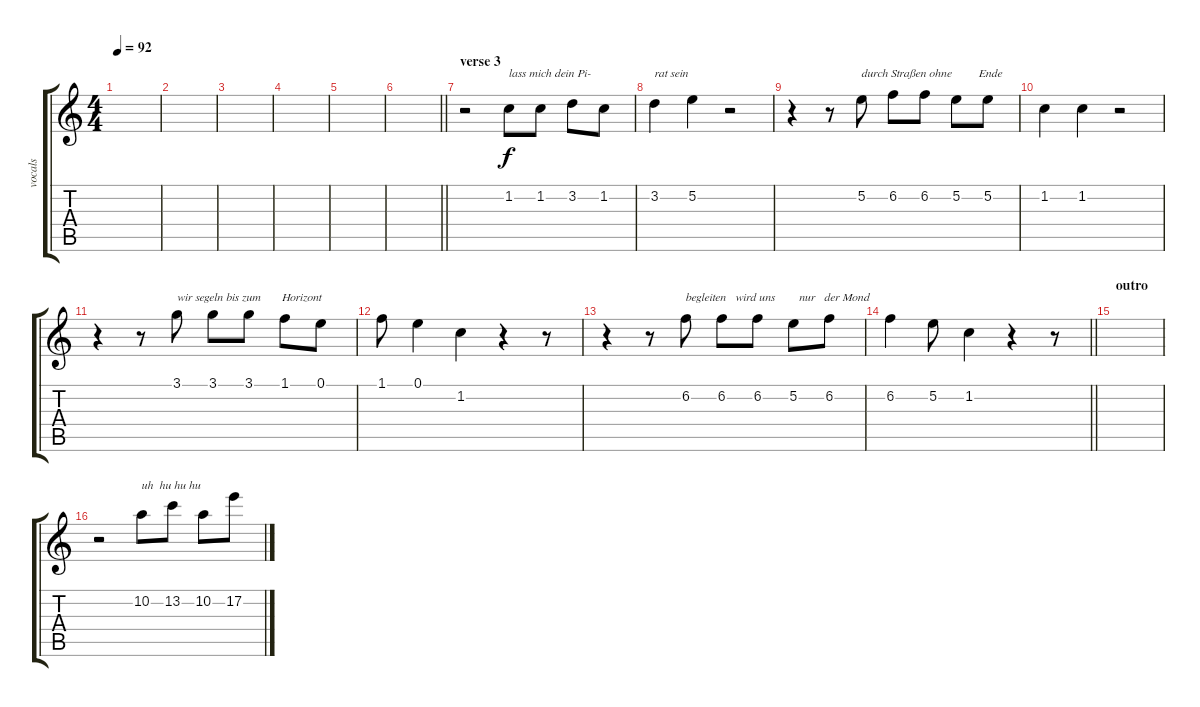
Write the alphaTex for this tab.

\track ("vocals" "vocals") {instrument electricguitarjazz}
\staff {score tabs}
\tuning (E4 B3 G3 D3 A2 E2) {hide}
\ts (4 4)
\tempo 92
\clef g2
\ks c
|
|
|
|
|
\barLineRight lightlight
|
\section ("" "verse 3")
r.2 1.2.8{txt "lass mich dein Pi-     "} 1.2.8 3.2.8 1.2.8 |
3.2.4{txt "rat sein"} 5.2.4 r.2 |
r.4 r.8 5.2.8{txt "durch Straßen ohne         Ende"} 6.2.8 6.2.8 5.2.8 5.2.8 |
1.2.4 1.2.4 r.2 |
r.4 r.8 3.1.8{txt "wir segeln bis zum       Horizont"} 3.1.8 3.1.8 1.1.8 0.1.8 |
1.1.8 0.1.4 1.2.4 r.4 r.8 |
r.4 r.8 6.2.8{txt "begleiten   wird uns        nur   der Mond"} 6.2.8 6.2.8 5.2.8 6.2.8 |
\barLineRight lightlight
6.2.4 5.2.8 1.2.4 r.4 r.8 |
\section ("" "outro")
|
r.2 10.2.8{txt "uh  hu hu hu"} 13.2.8 10.2.8 17.2.8
